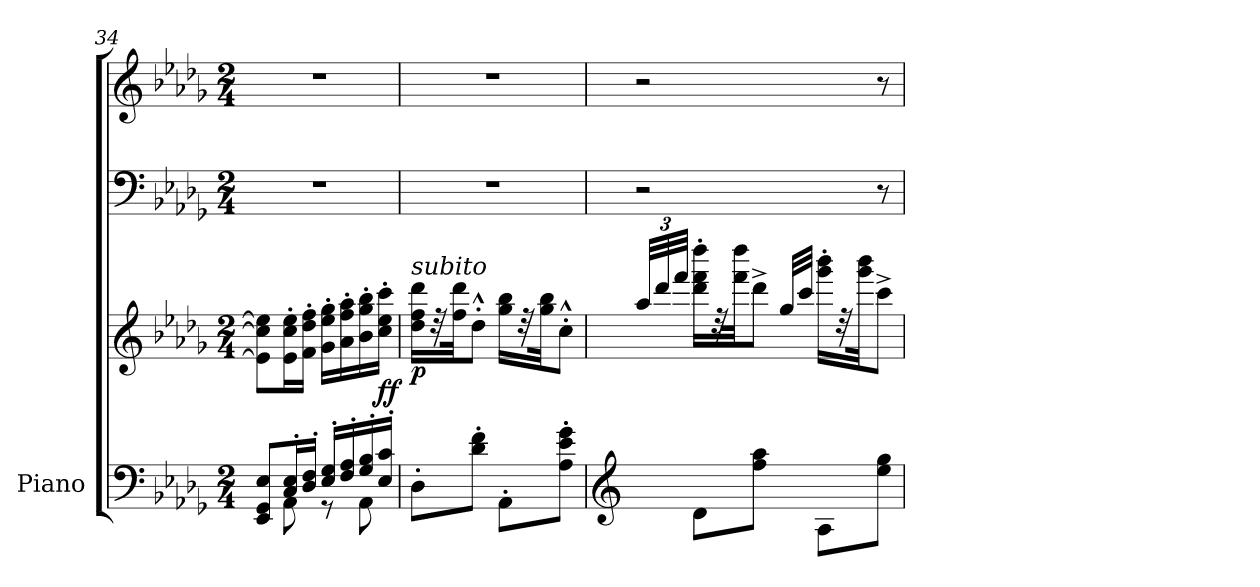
**kern	**kern	**kern	**kern	**dynam
*part1	*part1	*part1	*part1	*part1
*staff4	*staff3	*staff2	*staff1	*staff1/2/3/4
*I"Piano	*	*	*	*
*I'Pno.	*	*	*	*
!!LO:LB:g=z
*clefF4	*clefG2	*clefF4	*clefG2	*
*k[b-e-a-d-g-]	*k[b-e-a-d-g-]	*k[b-e-a-d-g-]	*k[b-e-a-d-g-]	*
*M2/4	*M2/4	*M2/4	*M2/4	*
=34	=34	=34	=34	=34
*^	*	*	*	*
8EE-/ 8GG-/ 8E-/L	8ryy	8e-\] 8cc\] 8ee-\]L	2r	2r	.
16C/' 16E-/'L	8AA-\	16e-\' 16cc\' 16ee-\'L	.	.	.
16D-/' 16F/'JJ	.	16f\' 16dd-\' 16ff\'JJ	.	.	.
16E-/' 16G-/'LL	8r	16g-\' 16ee-\' 16gg-\'LL	.	.	.
16F/' 16A-/'	.	16a-\' 16ff\' 16aa-\'	.	.	.
16G-/' 16B-/'	8AA-\	16b-\' 16gg-\' 16bb-\'	.	.	.
!	!	!	!	!	!LO:DY:b=3
16E-/' 16c/'JJ	.	16cc\' 16ee-\' 16ccc\'JJ	.	.	ff
*v	*v	*	*	*	*
=35	=35	=35	=35	=35
!	!LO:TX:a:i:t=subito	!	!	!
!	!	!	!	!LO:DY:b=3
8D-'\L	16dd-\ 16ff\ 16ddd-\LL	2r	2r	p
.	32rdd	.	.	.
.	32ff\ 32ddd-\JK	.	.	.
8d-\' 8f\'J	8dd-'^^\J	.	.	.
8AA-'\L	16gg-\ 16bb-\LL	.	.	.
.	32rdd	.	.	.
.	32gg-\ 32bb-\JK	.	.	.
8A-\' 8e-\' 8g-\'J	8cc'^^\J	.	.	.
=36	=36	=36	=36	=36
*clefG2	*	*	*	*
*	*Xbrackettup	*	*	*
*	*	*	*MM300	*
16ryy	48aa-/LLL	2r	2r	.
.	48ddd-/	.	.	.
.	48fff/JJJ	.	.	.
8d-\L	16ddd-\' 16fff\' 16dddd-\'LL	.	.	.
.	32rdd	.	.	.
.	32fff\ 32dddd-\JK	.	.	.
8ff\ 8aa-\J	8ddd-^\J	.	.	.
16ryy	32gg-/LLL	.	.	.
.	32ccc/JJJ	.	.	.
8A-\L	16ggg-\' 16bbb-\'LL	.	.	.
.	32rdd	.	.	.
.	32ggg-\ 32bbb-\JK	.	.	.
8ee-\ 8gg-\J	8ccc^\J	8r	8r	.
=	=	=	=	=
*-	*-	*-	*-	*-
